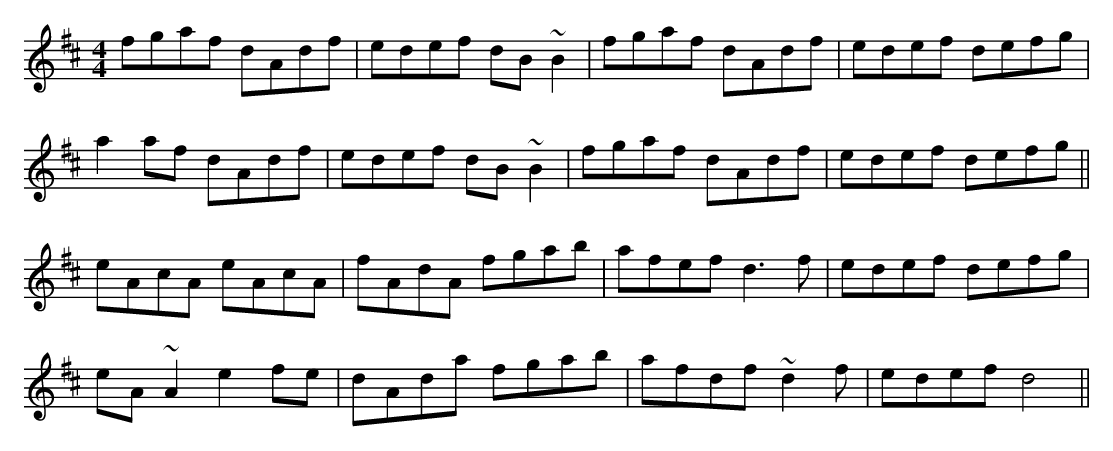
X:1
M:4/4
K:D
fgaf dAdf|edef dB~B2|fgaf dAdf|edef defg|
a2 af dAdf|edef dB~B2|fgaf dAdf|edef defg||
eAcA eAcA|fAdA fgab|afef d3 f|edef defg|
eA ~A2 e2 fe|dAda fgab|afdf ~d2 f|edef d4||
